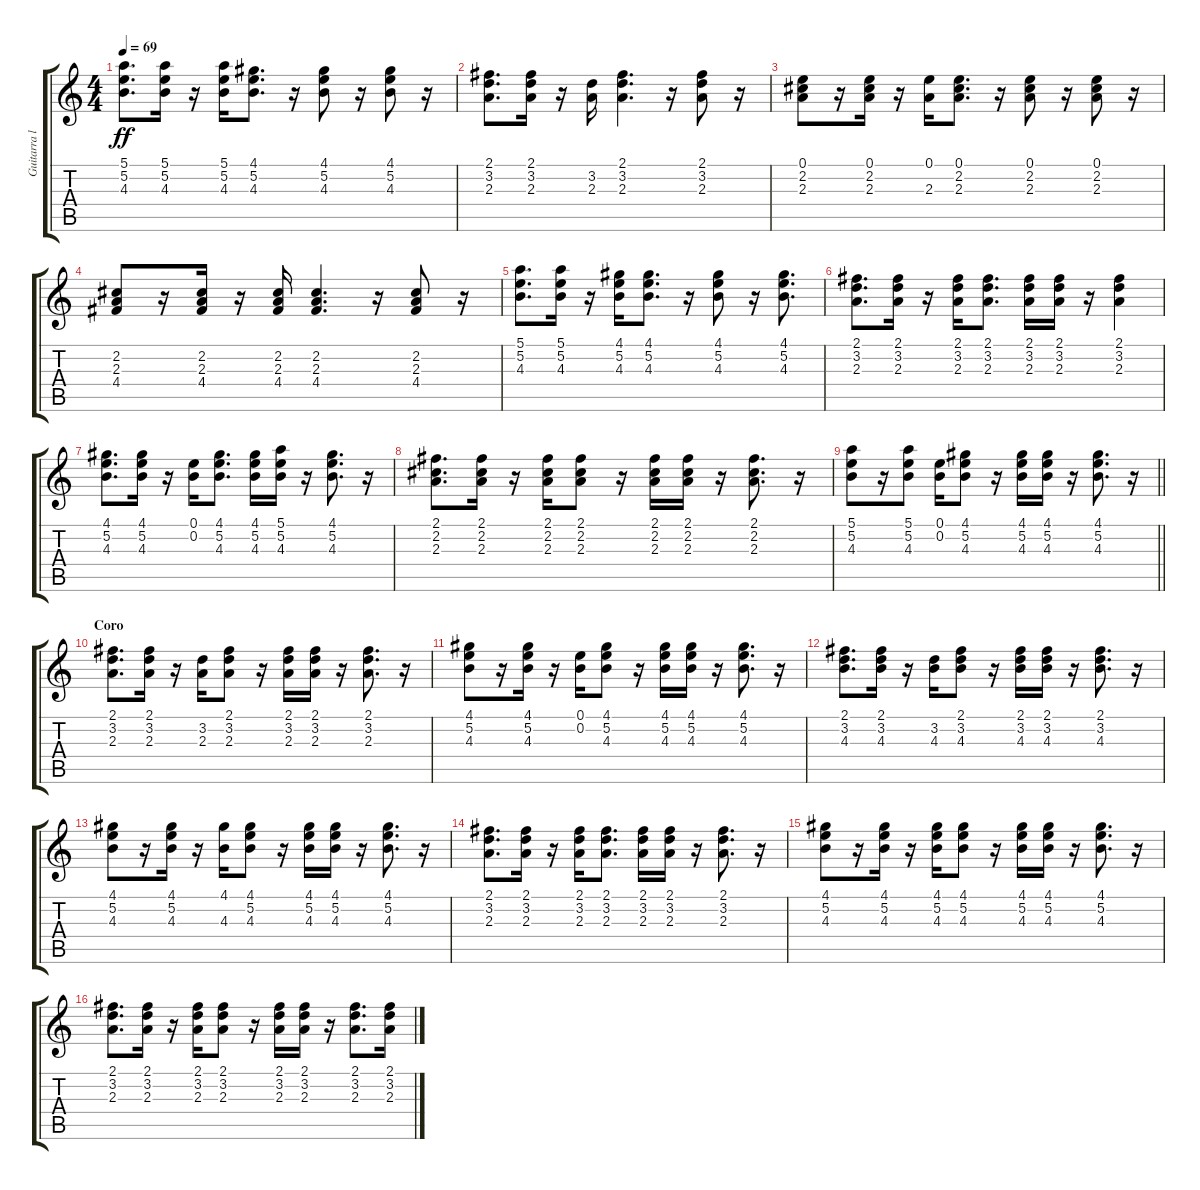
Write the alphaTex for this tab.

\track ("Guitarra l" "Guitarra l") {instrument acousticguitarsteel}
\staff {score tabs}
\tuning (E4 B3 G3 D3 A2 E2) {hide}
\ts (4 4)
\tempo 69
\clef g2
\ks c
(5.1 5.2 4.3).8{d dy ff} (5.1 5.2 4.3).16 r.16 (5.1 5.2 4.3).16 (4.1 5.2 4.3).8{d} r.16 (4.1 5.2 4.3).8 r.16 (4.1 5.2 4.3).8 r.16 |
(2.1 3.2 2.3).8{d} (2.1 3.2 2.3).16 r.16 (3.2 2.3).16 (2.1 3.2 2.3).4{d} r.16 (2.1 3.2 2.3).8 r.16 |
(0.1 2.2 2.3).8 r.16 (0.1 2.2 2.3).16 r.16 (0.1 2.3).16 (0.1 2.2 2.3).8{d} r.16 (0.1 2.2 2.3).8 r.16 (0.1 2.2 2.3).8 r.16 |
(2.2 2.3 4.4).8 r.16 (2.2 2.3 4.4).16 r.16 (2.2 2.3 4.4).16 (2.2 2.3 4.4).4{d} r.16 (2.2 2.3 4.4).8 r.16 |
(5.1 5.2 4.3).8{d} (5.1 5.2 4.3).16 r.16 (4.1 5.2 4.3).16 (4.1 5.2 4.3).8{d} r.16 (4.1 5.2 4.3).8 r.16 (4.1 5.2 4.3).8{d} |
(2.1 3.2 2.3).8{d} (2.1 3.2 2.3).16 r.16 (2.1 3.2 2.3).16 (2.1 3.2 2.3).8{d} (2.1 3.2 2.3).16 (2.1 3.2 2.3).16 r.16 (2.1 3.2 2.3).4 |
(4.1 5.2 4.3).8{d} (4.1 5.2 4.3).16 r.16 (0.1 0.2).16 (4.1 5.2 4.3).8{d} (4.1 5.2 4.3).16 (5.1 5.2 4.3).16 r.16 (4.1 5.2 4.3).8{d} r.16 |
(2.1 2.2 2.3).8{d} (2.1 2.2 2.3).16 r.16 (2.1 2.2 2.3).16 (2.1 2.2 2.3).8 r.16 (2.1 2.2 2.3).16 (2.1 2.2 2.3).16 r.16 (2.1 2.2 2.3).8{d} r.16 |
\barLineRight lightlight
(5.1 5.2 4.3).8 r.16 (5.1 5.2 4.3).8 (0.1 0.2).16 (4.1 5.2 4.3).8 r.16 (4.1 5.2 4.3).16 (4.1 5.2 4.3).16 r.16 (4.1 5.2 4.3).8{d} r.16 |
\section ("" "Coro")
(2.1 3.2 2.3).8{d} (2.1 3.2 2.3).16 r.16 (3.2 2.3).16 (2.1 3.2 2.3).8 r.16 (2.1 3.2 2.3).16 (2.1 3.2 2.3).16 r.16 (2.1 3.2 2.3).8{d} r.16 |
(4.1 5.2 4.3).8 r.16 (4.1 5.2 4.3).16 r.16 (0.1 0.2).16 (4.1 5.2 4.3).8 r.16 (4.1 5.2 4.3).16 (4.1 5.2 4.3).16 r.16 (4.1 5.2 4.3).8{d} r.16 |
(2.1 3.2 4.3).8{d} (2.1 3.2 4.3).16 r.16 (3.2 4.3).16 (2.1 3.2 4.3).8 r.16 (2.1 3.2 4.3).16 (2.1 3.2 4.3).16 r.16 (2.1 3.2 4.3).8{d} r.16 |
(4.1 5.2 4.3).8 r.16 (4.1 5.2 4.3).16 r.16 (4.1 4.3).16 (4.1 5.2 4.3).8 r.16 (4.1 5.2 4.3).16 (4.1 5.2 4.3).16 r.16 (4.1 5.2 4.3).8{d} r.16 |
(2.1 3.2 2.3).8{d} (2.1 3.2 2.3).16 r.16 (2.1 3.2 2.3).16 (2.1 3.2 2.3).8{d} (2.1 3.2 2.3).16 (2.1 3.2 2.3).16 r.16 (2.1 3.2 2.3).8{d} r.16 |
(4.1 5.2 4.3).8 r.16 (4.1 5.2 4.3).16 r.16 (4.1 5.2 4.3).16 (4.1 5.2 4.3).8 r.16 (4.1 5.2 4.3).16 (4.1 5.2 4.3).16 r.16 (4.1 5.2 4.3).8{d} r.16 |
(2.1 3.2 2.3).8{d} (2.1 3.2 2.3).16 r.16 (2.1 3.2 2.3).16 (2.1 3.2 2.3).8 r.16 (2.1 3.2 2.3).16 (2.1 3.2 2.3).16 r.16 (2.1 3.2 2.3).8{d} (2.1 3.2 2.3).16
